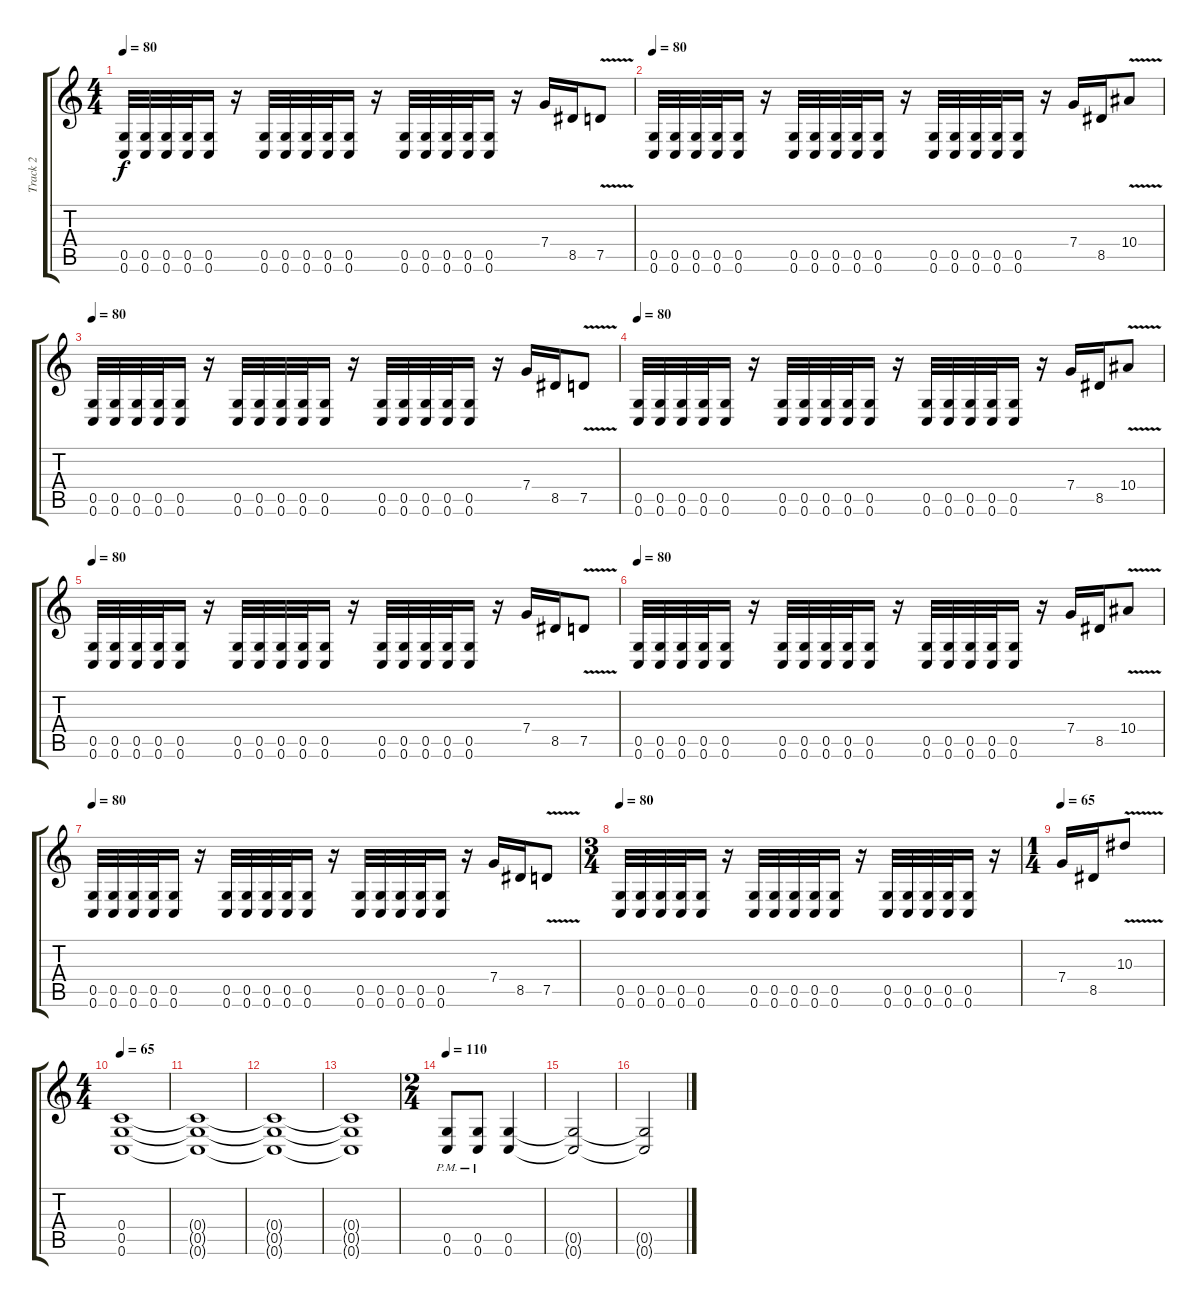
\track ("Track 2" "Track 2") {instrument distortionguitar}
\staff {score tabs}
\tuning (D4 A3 F3 C3 G2 C2) {hide}
\ts (4 4)
\tempo 80
\clef g2
\ks c
(0.5 0.6).32{dy f} (0.5 0.6).32 (0.5 0.6).32 (0.5 0.6).32 (0.5 0.6).16 r.16 (0.5 0.6).32 (0.5 0.6).32 (0.5 0.6).32 (0.5 0.6).32 (0.5 0.6).16 r.16 (0.5 0.6).32 (0.5 0.6).32 (0.5 0.6).32 (0.5 0.6).32 (0.5 0.6).16 r.16 7.4.16 8.5.16 7.5{v}.8 |
\tempo 80
(0.5 0.6).32 (0.5 0.6).32 (0.5 0.6).32 (0.5 0.6).32 (0.5 0.6).16 r.16 (0.5 0.6).32 (0.5 0.6).32 (0.5 0.6).32 (0.5 0.6).32 (0.5 0.6).16 r.16 (0.5 0.6).32 (0.5 0.6).32 (0.5 0.6).32 (0.5 0.6).32 (0.5 0.6).16 r.16 7.4.16 8.5.16 10.4{v}.8 |
\tempo 80
(0.5 0.6).32 (0.5 0.6).32 (0.5 0.6).32 (0.5 0.6).32 (0.5 0.6).16 r.16 (0.5 0.6).32 (0.5 0.6).32 (0.5 0.6).32 (0.5 0.6).32 (0.5 0.6).16 r.16 (0.5 0.6).32 (0.5 0.6).32 (0.5 0.6).32 (0.5 0.6).32 (0.5 0.6).16 r.16 7.4.16 8.5.16 7.5{v}.8 |
\tempo 80
(0.5 0.6).32 (0.5 0.6).32 (0.5 0.6).32 (0.5 0.6).32 (0.5 0.6).16 r.16 (0.5 0.6).32 (0.5 0.6).32 (0.5 0.6).32 (0.5 0.6).32 (0.5 0.6).16 r.16 (0.5 0.6).32 (0.5 0.6).32 (0.5 0.6).32 (0.5 0.6).32 (0.5 0.6).16 r.16 7.4.16 8.5.16 10.4{v}.8 |
\tempo 80
(0.5 0.6).32 (0.5 0.6).32 (0.5 0.6).32 (0.5 0.6).32 (0.5 0.6).16 r.16 (0.5 0.6).32 (0.5 0.6).32 (0.5 0.6).32 (0.5 0.6).32 (0.5 0.6).16 r.16 (0.5 0.6).32 (0.5 0.6).32 (0.5 0.6).32 (0.5 0.6).32 (0.5 0.6).16 r.16 7.4.16 8.5.16 7.5{v}.8 |
\tempo 80
(0.5 0.6).32 (0.5 0.6).32 (0.5 0.6).32 (0.5 0.6).32 (0.5 0.6).16 r.16 (0.5 0.6).32 (0.5 0.6).32 (0.5 0.6).32 (0.5 0.6).32 (0.5 0.6).16 r.16 (0.5 0.6).32 (0.5 0.6).32 (0.5 0.6).32 (0.5 0.6).32 (0.5 0.6).16 r.16 7.4.16 8.5.16 10.4{v}.8 |
\tempo 80
(0.5 0.6).32 (0.5 0.6).32 (0.5 0.6).32 (0.5 0.6).32 (0.5 0.6).16 r.16 (0.5 0.6).32 (0.5 0.6).32 (0.5 0.6).32 (0.5 0.6).32 (0.5 0.6).16 r.16 (0.5 0.6).32 (0.5 0.6).32 (0.5 0.6).32 (0.5 0.6).32 (0.5 0.6).16 r.16 7.4.16 8.5.16 7.5{v}.8 |
\ts (3 4)
\tempo 80
(0.5 0.6).32 (0.5 0.6).32 (0.5 0.6).32 (0.5 0.6).32 (0.5 0.6).16 r.16 (0.5 0.6).32 (0.5 0.6).32 (0.5 0.6).32 (0.5 0.6).32 (0.5 0.6).16 r.16 (0.5 0.6).32 (0.5 0.6).32 (0.5 0.6).32 (0.5 0.6).32 (0.5 0.6).16 r.16 |
\ts (1 4)
\tempo 65
7.4.16 8.5.16 10.3{v}.8 |
\ts (4 4)
\tempo 65
(0.4 0.5 0.6).1 |
(0.4{t} 0.5{t} 0.6{t}).1 |
(0.4{t} 0.5{t} 0.6{t}).1 |
(0.4{t} 0.5{t} 0.6{t}).1 |
\ts (2 4)
\tempo 100
\tempo 110
(0.5{pm} 0.6{pm}).8 (0.5{pm} 0.6{pm}).8 (0.5 0.6).4 |
(0.5{t} 0.6{t}).2 |
(0.5{t} 0.6{t}).2
